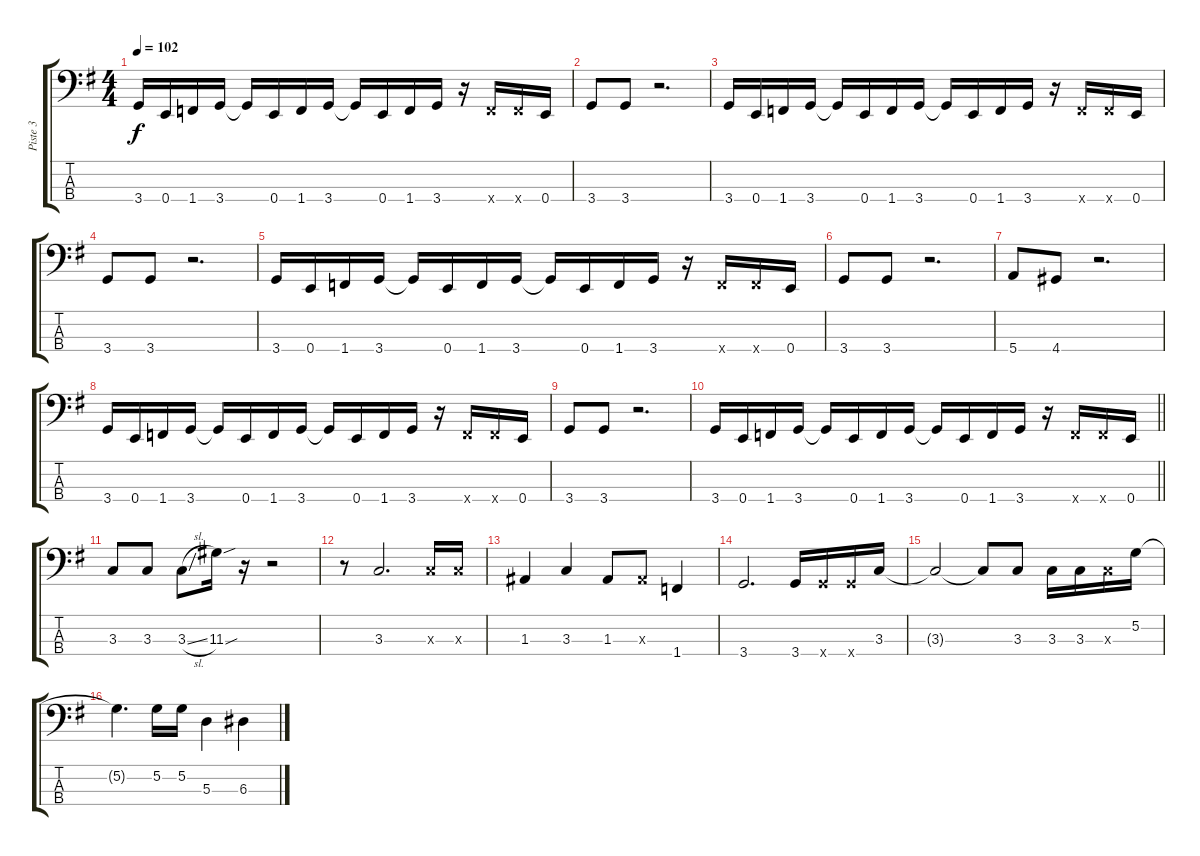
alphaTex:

\track ("Piste 3" "Piste 3") {instrument electricbassfinger}
\staff {score tabs}
\tuning (G2 D2 A1 E1) {hide}
\ts (4 4)
\tempo 102
\clef f4
\ks g
3.4.16{dy f} 0.4.16 1.4.16 3.4.16 3.4{t}.16 0.4.16 1.4.16 3.4.16 3.4{t}.16 0.4.16 1.4.16 3.4.16 r.16 1.4{x}.16 1.4{x}.16 0.4.16 |
3.4.8 3.4.8 r.2{d} |
3.4.16 0.4.16 1.4.16 3.4.16 3.4{t}.16 0.4.16 1.4.16 3.4.16 3.4{t}.16 0.4.16 1.4.16 3.4.16 r.16 1.4{x}.16 1.4{x}.16 0.4.16 |
3.4.8 3.4.8 r.2{d} |
3.4.16 0.4.16 1.4.16 3.4.16 3.4{t}.16 0.4.16 1.4.16 3.4.16 3.4{t}.16 0.4.16 1.4.16 3.4.16 r.16 1.4{x}.16 1.4{x}.16 0.4.16 |
3.4.8 3.4.8 r.2{d} |
5.4.8 4.4.8 r.2{d} |
3.4.16 0.4.16 1.4.16 3.4.16 3.4{t}.16 0.4.16 1.4.16 3.4.16 3.4{t}.16 0.4.16 1.4.16 3.4.16 r.16 1.4{x}.16 1.4{x}.16 0.4.16 |
3.4.8 3.4.8 r.2{d} |
\barLineRight lightlight
3.4.16 0.4.16 1.4.16 3.4.16 3.4{t}.16 0.4.16 1.4.16 3.4.16 3.4{t}.16 0.4.16 1.4.16 3.4.16 r.16 1.4{x}.16 1.4{x}.16 0.4.16 |
3.3.8 3.3.8 3.3{sl}.8 11.3{sou}.16 r.16 r.2 |
r.8 3.3.2{d} 3.3{x}.16 3.3{x}.16 |
1.3.4 3.3.4 1.3.8 1.3{x}.8 1.4.4 |
3.4.2{d} 3.4.16 3.4{x}.16 3.4{x}.16 3.3.16 |
3.3{t}.2 3.3{t}.8 3.3.8 3.3.16 3.3.16 3.3{x}.16 5.2.16 |
5.2{t}.4{d} 5.2.16 5.2.16 5.3.4 6.3.4
